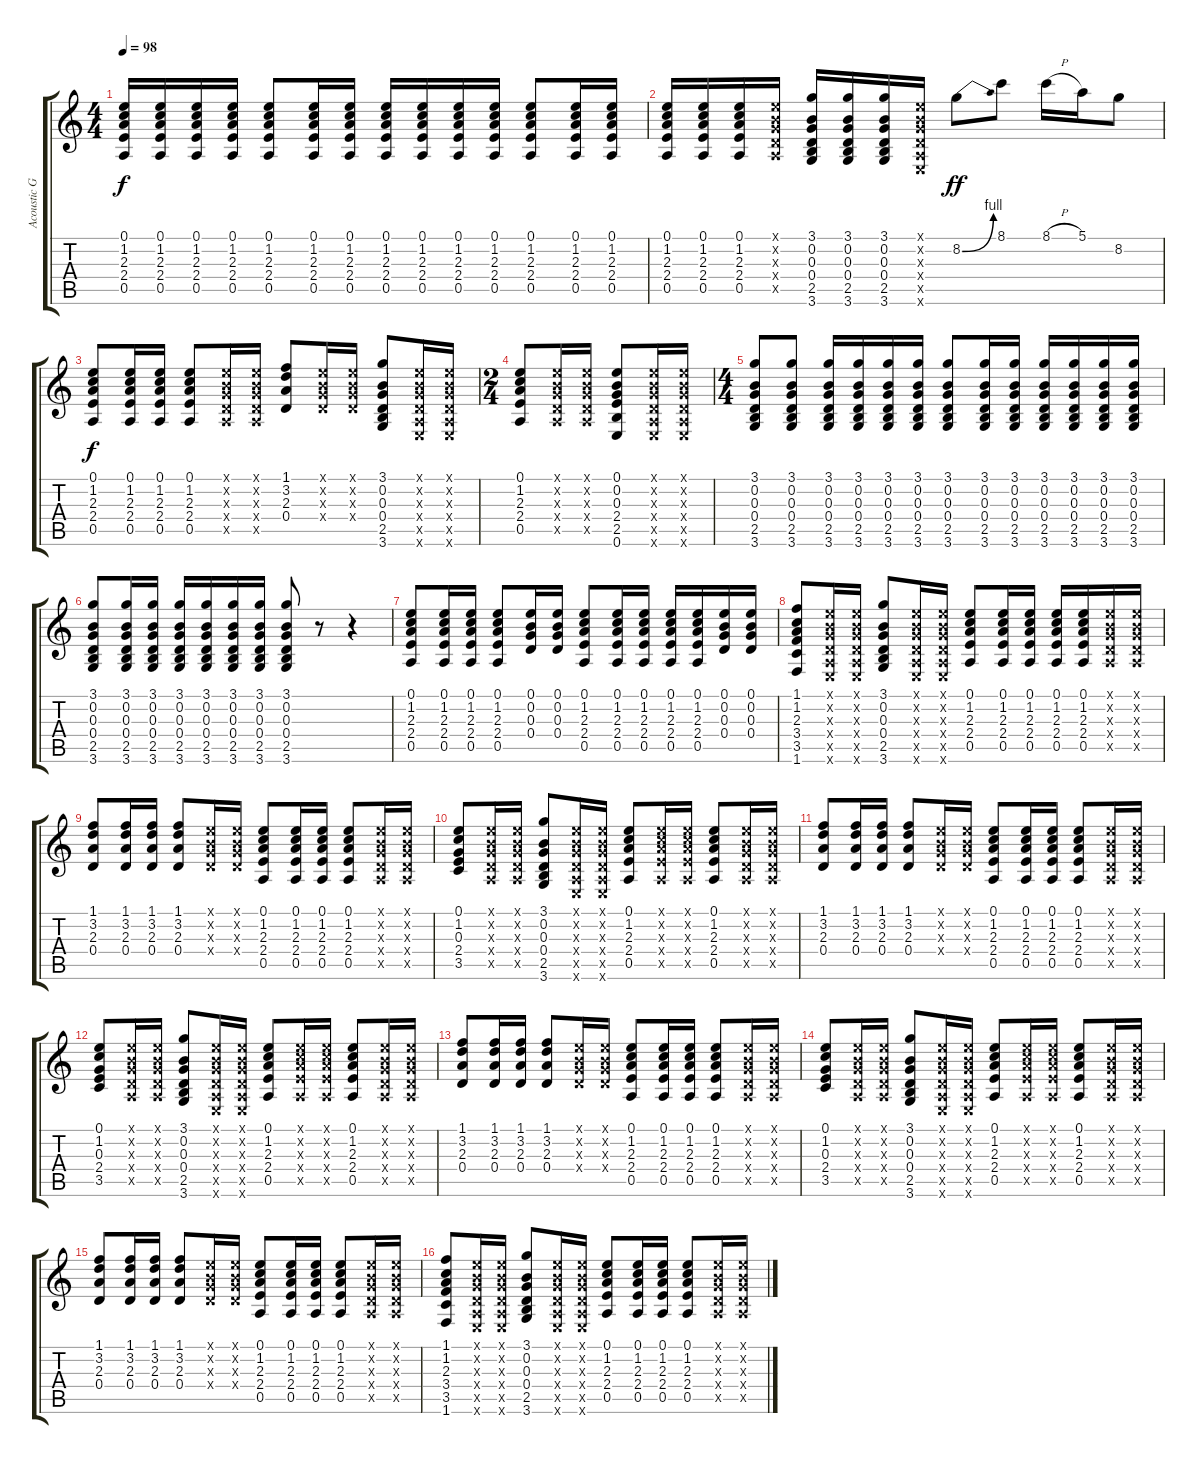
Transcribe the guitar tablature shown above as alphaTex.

\track ("Acoustic Guitar I" "Acoustic G") {instrument acousticguitarnylon}
\staff {score tabs}
\tuning (E4 B3 G3 D3 A2 E2) {hide}
\ts (4 4)
\tempo 98
\clef g2
\ks c
(0.1 1.2 2.3 2.4 0.5).16{dy f} (0.1 1.2 2.3 2.4 0.5).16 (0.1 1.2 2.3 2.4 0.5).16 (0.1 1.2 2.3 2.4 0.5).16 (0.1 1.2 2.3 2.4 0.5).8 (0.1 1.2 2.3 2.4 0.5).16 (0.1 1.2 2.3 2.4 0.5).16 (0.1 1.2 2.3 2.4 0.5).16 (0.1 1.2 2.3 2.4 0.5).16 (0.1 1.2 2.3 2.4 0.5).16 (0.1 1.2 2.3 2.4 0.5).16 (0.1 1.2 2.3 2.4 0.5).8 (0.1 1.2 2.3 2.4 0.5).16 (0.1 1.2 2.3 2.4 0.5).16 |
(0.1 1.2 2.3 2.4 0.5).16 (0.1 1.2 2.3 2.4 0.5).16 (0.1 1.2 2.3 2.4 0.5).16 (0.1{x} 0.2{x} 0.3{x} 0.4{x} 0.5{x}).16 (3.1 0.2 0.3 0.4 2.5 3.6).16 (3.1 0.2 0.3 0.4 2.5 3.6).16 (3.1 0.2 0.3 0.4 2.5 3.6).16 (0.1{x} 0.2{x} 0.3{x} 0.4{x} 0.5{x} 0.6{x}).16 8.2{be (bend 0 0 60 4)}.8{dy ff} 8.1.8 8.1{h}.16 5.1.16 8.2.8 |
(0.1 1.2 2.3 2.4 0.5).8{dy f} (0.1 1.2 2.3 2.4 0.5).16 (0.1 1.2 2.3 2.4 0.5).16 (0.1 1.2 2.3 2.4 0.5).8 (0.1{x} 0.2{x} 0.3{x} 0.4{x} 0.5{x}).16 (0.1{x} 0.2{x} 0.3{x} 0.4{x} 0.5{x}).16 (1.1 3.2 2.3 0.4).8 (0.1{x} 0.2{x} 0.3{x} 0.4{x}).16 (0.1{x} 0.2{x} 0.3{x} 0.4{x}).16 (3.1 0.2 0.3 0.4 2.5 3.6).8 (0.1{x} 0.2{x} 0.3{x} 0.4{x} 0.5{x} 0.6{x}).16 (0.1{x} 0.2{x} 0.3{x} 0.4{x} 0.5{x} 0.6{x}).16 |
\ts (2 4)
(0.1 1.2 2.3 2.4 0.5).8 (0.1{x} 0.2{x} 0.3{x} 0.4{x} 0.5{x}).16 (0.1{x} 0.2{x} 0.3{x} 0.4{x} 0.5{x}).16 (0.1 0.2 0.3 2.4 2.5 0.6).8 (0.1{x} 0.2{x} 0.3{x} 0.4{x} 0.5{x} 0.6{x}).16 (0.1{x} 0.2{x} 0.3{x} 0.4{x} 0.5{x} 0.6{x}).16 |
\ts (4 4)
(3.1 0.2 0.3 0.4 2.5 3.6).8 (3.1 0.2 0.3 0.4 2.5 3.6).8 (3.1 0.2 0.3 0.4 2.5 3.6).16 (3.1 0.2 0.3 0.4 2.5 3.6).16 (3.1 0.2 0.3 0.4 2.5 3.6).16 (3.1 0.2 0.3 0.4 2.5 3.6).16 (3.1 0.2 0.3 0.4 2.5 3.6).8 (3.1 0.2 0.3 0.4 2.5 3.6).16 (3.1 0.2 0.3 0.4 2.5 3.6).16 (3.1 0.2 0.3 0.4 2.5 3.6).16 (3.1 0.2 0.3 0.4 2.5 3.6).16 (3.1 0.2 0.3 0.4 2.5 3.6).16 (3.1 0.2 0.3 0.4 2.5 3.6).16 |
(3.1 0.2 0.3 0.4 2.5 3.6).8 (3.1 0.2 0.3 0.4 2.5 3.6).16 (3.1 0.2 0.3 0.4 2.5 3.6).16 (3.1 0.2 0.3 0.4 2.5 3.6).16 (3.1 0.2 0.3 0.4 2.5 3.6).16 (3.1 0.2 0.3 0.4 2.5 3.6).16 (3.1 0.2 0.3 0.4 2.5 3.6).16 (3.1 0.2 0.3 0.4 2.5 3.6).8 r.8 r.4 |
(0.1 1.2 2.3 2.4 0.5).8 (0.1 1.2 2.3 2.4 0.5).16 (0.1 1.2 2.3 2.4 0.5).16 (0.1 1.2 2.3 2.4 0.5).8 (0.1 0.2 0.3 0.4).16 (0.1 0.2 0.3 0.4).16 (0.1 1.2 2.3 2.4 0.5).8 (0.1 1.2 2.3 2.4 0.5).16 (0.1 1.2 2.3 2.4 0.5).16 (0.1 1.2 2.3 2.4 0.5).16 (0.1 1.2 2.3 2.4 0.5).16 (0.1 0.2 0.3 0.4).16 (0.1 0.2 0.3 0.4).16 |
(1.1 1.2 2.3 3.4 3.5 1.6).8 (0.1{x} 0.2{x} 0.3{x} 0.4{x} 0.5{x} 0.6{x}).16 (0.1{x} 0.2{x} 0.3{x} 0.4{x} 0.5{x} 0.6{x}).16 (3.1 0.2 0.3 0.4 2.5 3.6).8 (0.1{x} 0.2{x} 0.3{x} 0.4{x} 0.5{x} 0.6{x}).16 (0.1{x} 0.2{x} 0.3{x} 0.4{x} 0.5{x} 0.6{x}).16 (0.1 1.2 2.3 2.4 0.5).8 (0.1 1.2 2.3 2.4 0.5).16 (0.1 1.2 2.3 2.4 0.5).16 (0.1 1.2 2.3 2.4 0.5).16 (0.1 1.2 2.3 2.4 0.5).16 (0.1{x} 0.2{x} 0.3{x} 0.4{x} 0.5{x}).16 (0.1{x} 0.2{x} 0.3{x} 0.4{x} 0.5{x}).16 |
(1.1 3.2 2.3 0.4).8 (1.1 3.2 2.3 0.4).16 (1.1 3.2 2.3 0.4).16 (1.1 3.2 2.3 0.4).8 (0.1{x} 0.2{x} 0.3{x} 0.4{x}).16 (0.1{x} 0.2{x} 0.3{x} 0.4{x}).16 (0.1 1.2 2.3 2.4 0.5).8 (0.1 1.2 2.3 2.4 0.5).16 (0.1 1.2 2.3 2.4 0.5).16 (0.1 1.2 2.3 2.4 0.5).8 (0.1{x} 0.2{x} 0.3{x} 0.4{x} 0.5{x}).16 (0.1{x} 0.2{x} 0.3{x} 0.4{x} 0.5{x}).16 |
(0.1 1.2 0.3 2.4 3.5).8 (0.1{x} 0.2{x} 0.3{x} 0.4{x} 0.5{x}).16 (0.1{x} 0.2{x} 0.3{x} 0.4{x} 0.5{x}).16 (3.1 0.2 0.3 0.4 2.5 3.6).8 (0.1{x} 0.2{x} 0.3{x} 0.4{x} 0.5{x} 0.6{x}).16 (0.1{x} 0.2{x} 0.3{x} 0.4{x} 0.5{x} 0.6{x}).16 (0.1 1.2 2.3 2.4 0.5).8 (0.1{x} 1.2{x} 2.3{x} 2.4{x} 0.5{x}).16 (0.1{x} 1.2{x} 2.3{x} 2.4{x} 0.5{x}).16 (0.1 1.2 2.3 2.4 0.5).8 (0.1{x} 0.2{x} 0.3{x} 0.4{x} 0.5{x}).16 (0.1{x} 0.2{x} 0.3{x} 0.4{x} 0.5{x}).16 |
(1.1 3.2 2.3 0.4).8 (1.1 3.2 2.3 0.4).16 (1.1 3.2 2.3 0.4).16 (1.1 3.2 2.3 0.4).8 (0.1{x} 0.2{x} 0.3{x} 0.4{x}).16 (0.1{x} 0.2{x} 0.3{x} 0.4{x}).16 (0.1 1.2 2.3 2.4 0.5).8 (0.1 1.2 2.3 2.4 0.5).16 (0.1 1.2 2.3 2.4 0.5).16 (0.1 1.2 2.3 2.4 0.5).8 (0.1{x} 0.2{x} 0.3{x} 0.4{x} 0.5{x}).16 (0.1{x} 0.2{x} 0.3{x} 0.4{x} 0.5{x}).16 |
(0.1 1.2 0.3 2.4 3.5).8 (0.1{x} 0.2{x} 0.3{x} 0.4{x} 0.5{x}).16 (0.1{x} 0.2{x} 0.3{x} 0.4{x} 0.5{x}).16 (3.1 0.2 0.3 0.4 2.5 3.6).8 (0.1{x} 0.2{x} 0.3{x} 0.4{x} 0.5{x} 0.6{x}).16 (0.1{x} 0.2{x} 0.3{x} 0.4{x} 0.5{x} 0.6{x}).16 (0.1 1.2 2.3 2.4 0.5).8 (0.1{x} 1.2{x} 2.3{x} 2.4{x} 0.5{x}).16 (0.1{x} 1.2{x} 2.3{x} 2.4{x} 0.5{x}).16 (0.1 1.2 2.3 2.4 0.5).8 (0.1{x} 0.2{x} 0.3{x} 0.4{x} 0.5{x}).16 (0.1{x} 0.2{x} 0.3{x} 0.4{x} 0.5{x}).16 |
(1.1 3.2 2.3 0.4).8 (1.1 3.2 2.3 0.4).16 (1.1 3.2 2.3 0.4).16 (1.1 3.2 2.3 0.4).8 (0.1{x} 0.2{x} 0.3{x} 0.4{x}).16 (0.1{x} 0.2{x} 0.3{x} 0.4{x}).16 (0.1 1.2 2.3 2.4 0.5).8 (0.1 1.2 2.3 2.4 0.5).16 (0.1 1.2 2.3 2.4 0.5).16 (0.1 1.2 2.3 2.4 0.5).8 (0.1{x} 0.2{x} 0.3{x} 0.4{x} 0.5{x}).16 (0.1{x} 0.2{x} 0.3{x} 0.4{x} 0.5{x}).16 |
(0.1 1.2 0.3 2.4 3.5).8 (0.1{x} 0.2{x} 0.3{x} 0.4{x} 0.5{x}).16 (0.1{x} 0.2{x} 0.3{x} 0.4{x} 0.5{x}).16 (3.1 0.2 0.3 0.4 2.5 3.6).8 (0.1{x} 0.2{x} 0.3{x} 0.4{x} 0.5{x} 0.6{x}).16 (0.1{x} 0.2{x} 0.3{x} 0.4{x} 0.5{x} 0.6{x}).16 (0.1 1.2 2.3 2.4 0.5).8 (0.1{x} 1.2{x} 2.3{x} 2.4{x} 0.5{x}).16 (0.1{x} 1.2{x} 2.3{x} 2.4{x} 0.5{x}).16 (0.1 1.2 2.3 2.4 0.5).8 (0.1{x} 0.2{x} 0.3{x} 0.4{x} 0.5{x}).16 (0.1{x} 0.2{x} 0.3{x} 0.4{x} 0.5{x}).16 |
(1.1 3.2 2.3 0.4).8 (1.1 3.2 2.3 0.4).16 (1.1 3.2 2.3 0.4).16 (1.1 3.2 2.3 0.4).8 (0.1{x} 0.2{x} 0.3{x} 0.4{x}).16 (0.1{x} 0.2{x} 0.3{x} 0.4{x}).16 (0.1 1.2 2.3 2.4 0.5).8 (0.1 1.2 2.3 2.4 0.5).16 (0.1 1.2 2.3 2.4 0.5).16 (0.1 1.2 2.3 2.4 0.5).8 (0.1{x} 0.2{x} 0.3{x} 0.4{x} 0.5{x}).16 (0.1{x} 0.2{x} 0.3{x} 0.4{x} 0.5{x}).16 |
(1.1 1.2 2.3 3.4 3.5 1.6).8 (0.1{x} 0.2{x} 0.3{x} 0.4{x} 0.5{x} 0.6{x}).16 (0.1{x} 0.2{x} 0.3{x} 0.4{x} 0.5{x} 0.6{x}).16 (3.1 0.2 0.3 0.4 2.5 3.6).8 (0.1{x} 0.2{x} 0.3{x} 0.4{x} 0.5{x} 0.6{x}).16 (0.1{x} 0.2{x} 0.3{x} 0.4{x} 0.5{x} 0.6{x}).16 (0.1 1.2 2.3 2.4 0.5).8 (0.1 1.2 2.3 2.4 0.5).16 (0.1 1.2 2.3 2.4 0.5).16 (0.1 1.2 2.3 2.4 0.5).8 (0.1{x} 0.2{x} 0.3{x} 0.4{x} 0.5{x}).16 (0.1{x} 0.2{x} 0.3{x} 0.4{x} 0.5{x}).16
